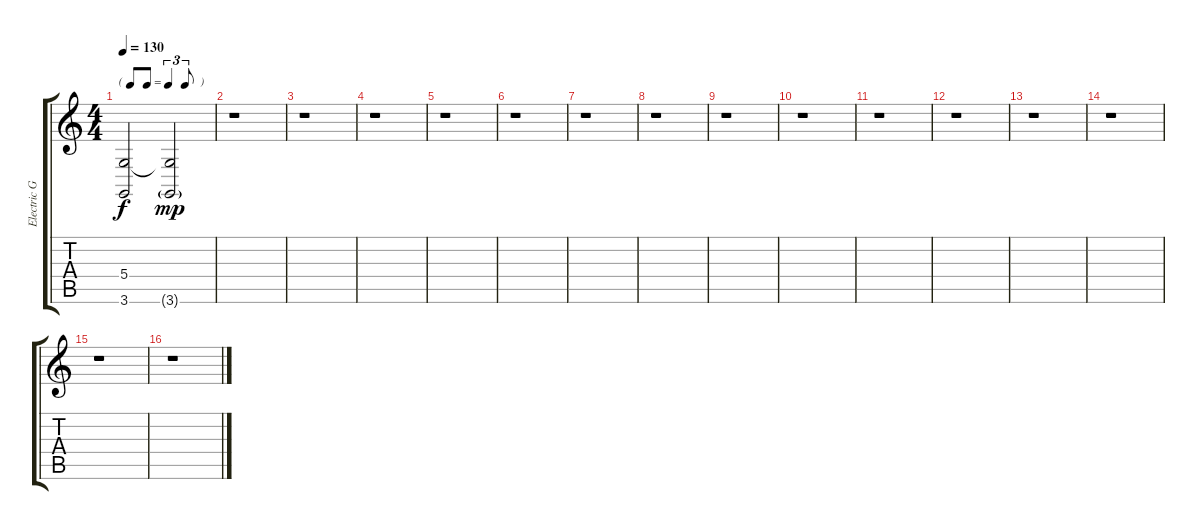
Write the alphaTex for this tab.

\track ("Electric Grand Piano (Alan Wilder)" "Electric G") {instrument electricgrandpiano}
\staff {score tabs}
\tuning (E4 B3 G3 D3 A2 E2) {hide}
\ts (4 4)
\tf triplet8th
\tempo 130
\clef g2
\ks c
(5.4 3.6).2{dy f} (5.4{t} 3.6{g}).2{dy mp} |
r.1 |
r.1 |
r.1 |
r.1 |
r.1 |
r.1 |
r.1 |
r.1 |
r.1 |
r.1 |
r.1 |
r.1 |
r.1 |
r.1 |
r.1
